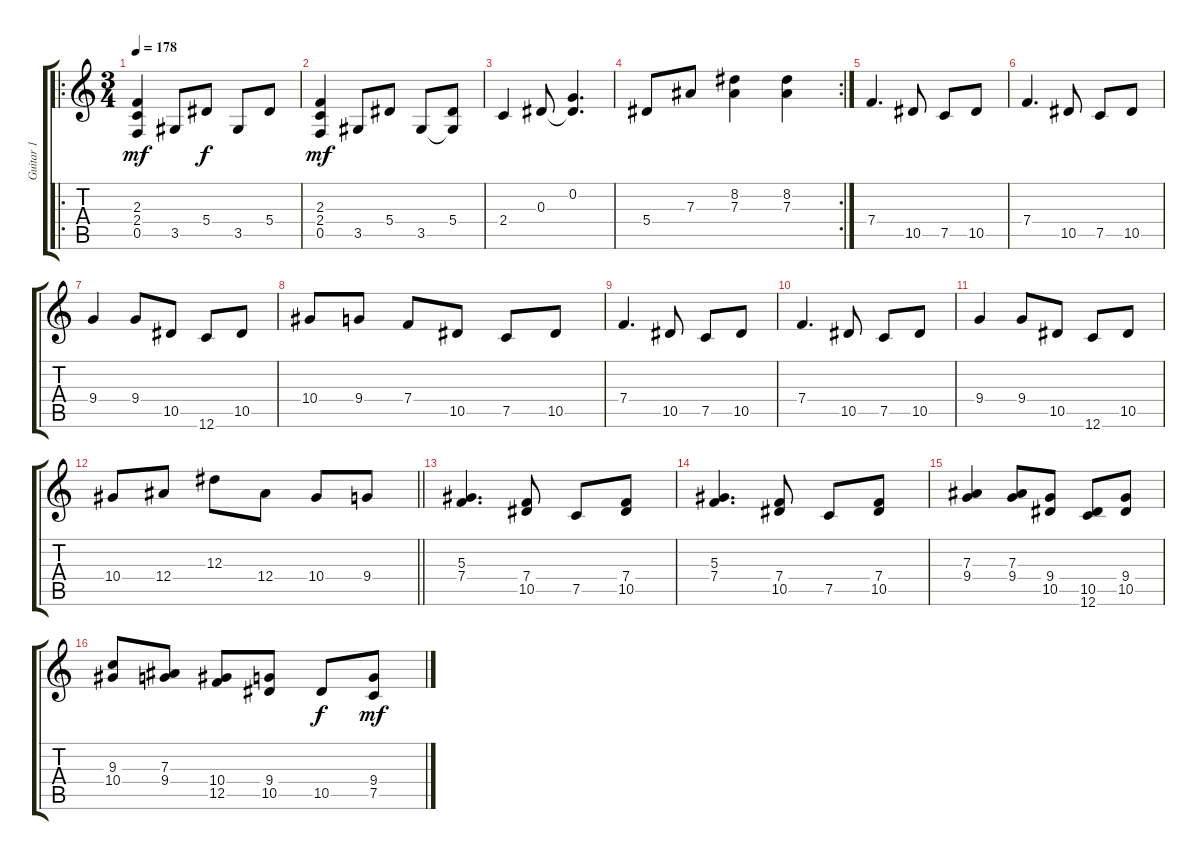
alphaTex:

\track ("Guitar 1" "Guitar 1") {instrument distortionguitar}
\staff {score tabs}
\tuning (C4 G3 Eb3 Bb2 F2 C2) {hide}
\ro
\ts (3 4)
\tempo 178
\clef g2
\ks c
(2.3 2.4 0.5).4{dy mf volume 14 balance 2 instrument distortionguitar} 3.5.8 5.4.8{dy f} 3.5.8 5.4.8 |
(2.3 2.4 0.5).4{dy mf} 3.5.8 5.4.8 3.5.8 (5.4 3.5{t}).8 |
2.4.4 0.3.8 (0.2 0.3{t}).4{d} |
\rc 2
5.4.8 7.3.8 (8.2 7.3).4 (8.2 7.3).4 |
7.4.4{d volume 16 balance 8 instrument distortionguitar} 10.5.8 7.5.8 10.5.8 |
7.4.4{d} 10.5.8 7.5.8 10.5.8 |
9.4.4 9.4.8 10.5.8 12.6.8 10.5.8 |
10.4.8 9.4.8 7.4.8 10.5.8 7.5.8 10.5.8 |
7.4.4{d} 10.5.8 7.5.8 10.5.8 |
7.4.4{d} 10.5.8 7.5.8 10.5.8 |
9.4.4 9.4.8 10.5.8 12.6.8 10.5.8 |
\barLineRight lightlight
10.4.8 12.4.8 12.3.8 12.4.8 10.4.8 9.4.8 |
(5.3 7.4).4{d} (7.4 10.5).8 7.5.8 (7.4 10.5).8 |
(5.3 7.4).4{d} (7.4 10.5).8 7.5.8 (7.4 10.5).8 |
(7.3 9.4).4 (7.3 9.4).8 (9.4 10.5).8 (10.5 12.6).8 (9.4 10.5).8 |
(9.3 10.4).8 (7.3 9.4).8 (10.4 12.5).8 (9.4 10.5).8 10.5.8{dy f} (9.4 7.5).8{dy mf}
